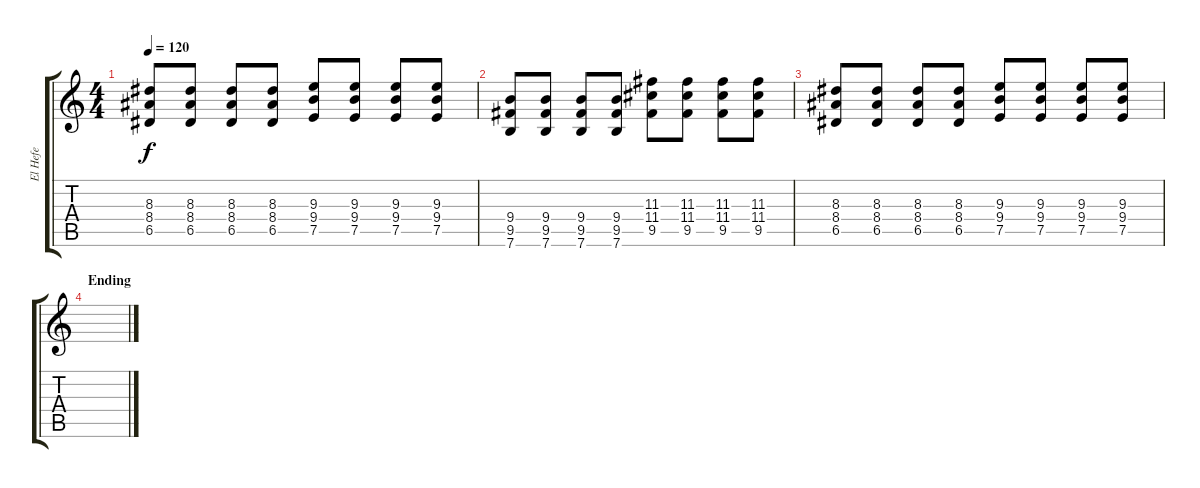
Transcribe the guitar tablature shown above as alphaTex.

\track ("El Hefe" "El Hefe") {instrument overdrivenguitar}
\staff {score tabs}
\tuning (E4 B3 G3 D3 A2 E2) {hide}
\ts (4 4)
\tempo 120
\clef g2
\ks c
(8.3 8.4 6.5).8{dy f} (8.3 8.4 6.5).8 (8.3 8.4 6.5).8 (8.3 8.4 6.5).8 (9.3 9.4 7.5).8 (9.3 9.4 7.5).8 (9.3 9.4 7.5).8 (9.3 9.4 7.5).8 |
(9.4 9.5 7.6).8 (9.4 9.5 7.6).8 (9.4 9.5 7.6).8 (9.4 9.5 7.6).8 (11.3 11.4 9.5).8 (11.3 11.4 9.5).8 (11.3 11.4 9.5).8 (11.3 11.4 9.5).8 |
(8.3 8.4 6.5).8 (8.3 8.4 6.5).8 (8.3 8.4 6.5).8 (8.3 8.4 6.5).8 (9.3 9.4 7.5).8 (9.3 9.4 7.5).8 (9.3 9.4 7.5).8 (9.3 9.4 7.5).8 |
\section ("" "Ending")
